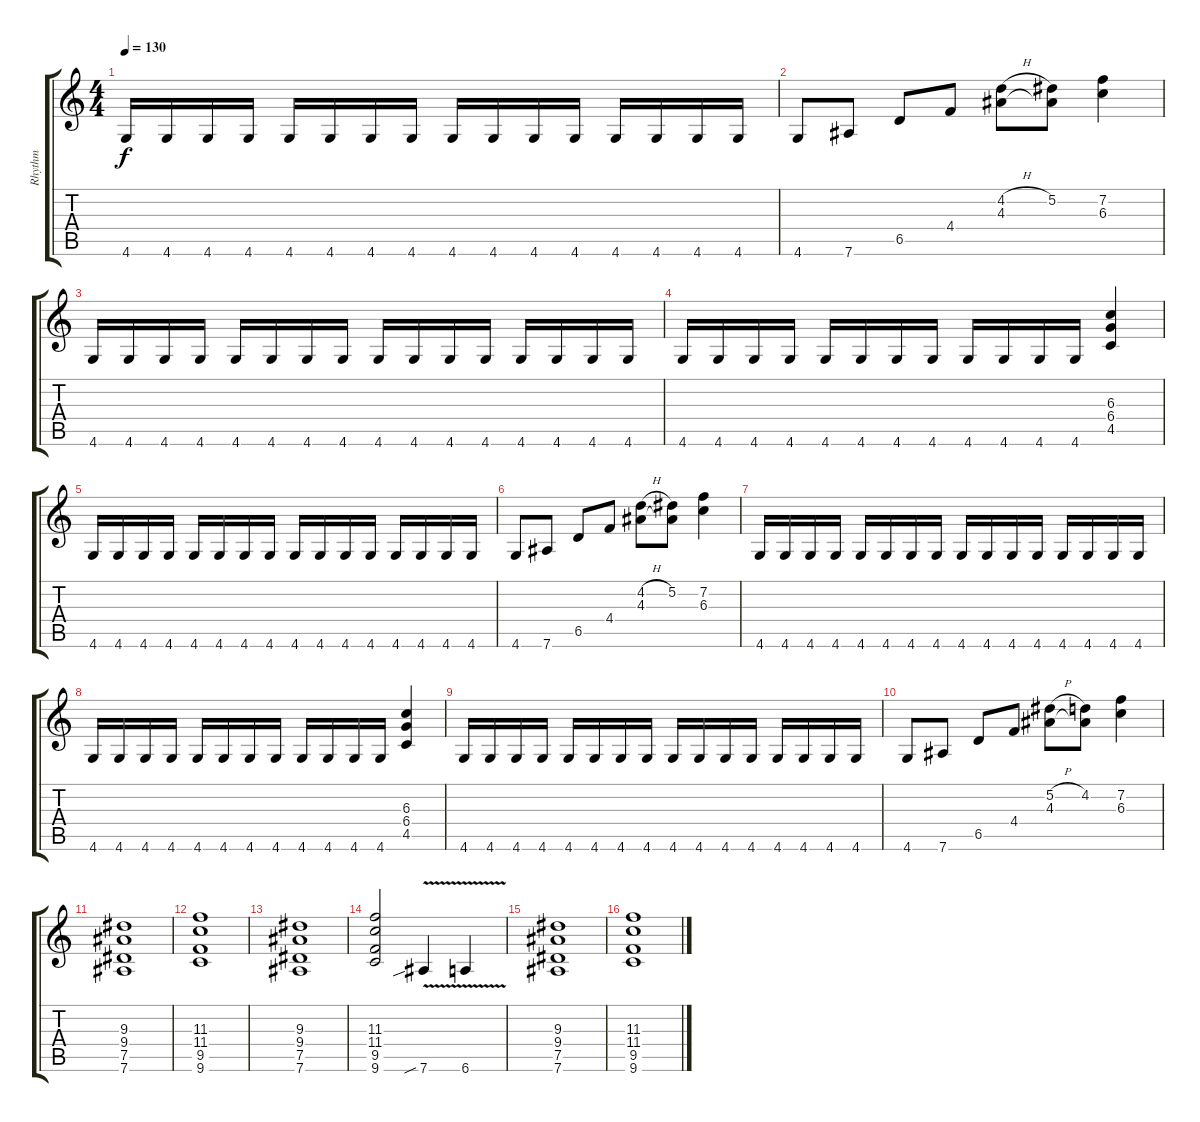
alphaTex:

\track ("Rhythm" "Rhythm") {instrument overdrivenguitar}
\staff {score tabs}
\tuning (Eb4 Bb3 Gb3 Db3 Ab2 Eb2) {hide}
\ts (4 4)
\tempo 130
\clef g2
\ks c
4.6.16{dy f} 4.6.16 4.6.16 4.6.16 4.6.16 4.6.16 4.6.16 4.6.16 4.6.16 4.6.16 4.6.16 4.6.16 4.6.16 4.6.16 4.6.16 4.6.16 |
4.6.8 7.6.8 6.5.8 4.4.8 (4.2{h} 4.3).8 (5.2 4.3{t}).8 (7.2 6.3).4 |
4.6.16 4.6.16 4.6.16 4.6.16 4.6.16 4.6.16 4.6.16 4.6.16 4.6.16 4.6.16 4.6.16 4.6.16 4.6.16 4.6.16 4.6.16 4.6.16 |
4.6.16 4.6.16 4.6.16 4.6.16 4.6.16 4.6.16 4.6.16 4.6.16 4.6.16 4.6.16 4.6.16 4.6.16 (6.3 6.4 4.5).4 |
4.6.16 4.6.16 4.6.16 4.6.16 4.6.16 4.6.16 4.6.16 4.6.16 4.6.16 4.6.16 4.6.16 4.6.16 4.6.16 4.6.16 4.6.16 4.6.16 |
4.6.8 7.6.8 6.5.8 4.4.8 (4.2{h} 4.3).8 (5.2 4.3{t}).8 (7.2 6.3).4 |
4.6.16 4.6.16 4.6.16 4.6.16 4.6.16 4.6.16 4.6.16 4.6.16 4.6.16 4.6.16 4.6.16 4.6.16 4.6.16 4.6.16 4.6.16 4.6.16 |
4.6.16 4.6.16 4.6.16 4.6.16 4.6.16 4.6.16 4.6.16 4.6.16 4.6.16 4.6.16 4.6.16 4.6.16 (6.3 6.4 4.5).4 |
4.6.16 4.6.16 4.6.16 4.6.16 4.6.16 4.6.16 4.6.16 4.6.16 4.6.16 4.6.16 4.6.16 4.6.16 4.6.16 4.6.16 4.6.16 4.6.16 |
4.6.8 7.6.8 6.5.8 4.4.8 (5.2{h} 4.3).8 (4.2 4.3{t}).8 (7.2 6.3).4 |
(9.3 9.4 7.5 7.6).1 |
(11.3 11.4 9.5 9.6).1 |
(9.3 9.4 7.5 7.6).1 |
(11.3 11.4 9.5 9.6).2 7.6{v sib}.4 6.6{v}.4 |
(9.3 9.4 7.5 7.6).1 |
(11.3 11.4 9.5 9.6).1
